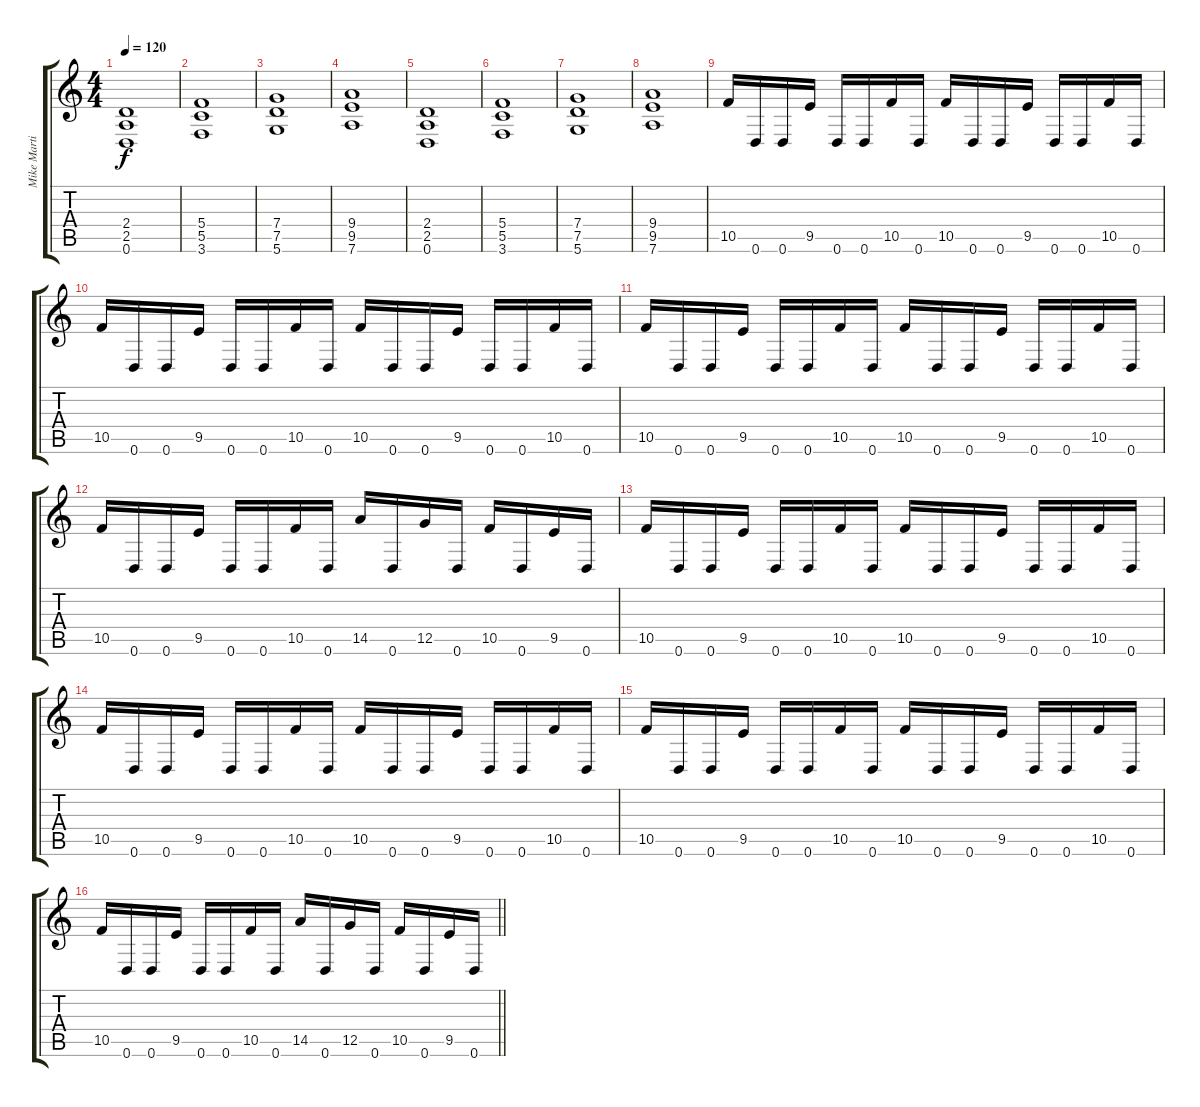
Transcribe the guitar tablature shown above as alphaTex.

\track ("Mike Martin" "Mike Marti") {instrument distortionguitar}
\staff {score tabs}
\tuning (D4 A3 F3 C3 G2 D2) {hide}
\ts (4 4)
\tempo 120
\clef g2
\ks c
(2.4 2.5 0.6).1{dy f} |
(5.4 5.5 3.6).1 |
(7.4 7.5 5.6).1 |
(9.4 9.5 7.6).1 |
(2.4 2.5 0.6).1 |
(5.4 5.5 3.6).1 |
(7.4 7.5 5.6).1 |
(9.4 9.5 7.6).1 |
10.5.16 0.6.16 0.6.16 9.5.16 0.6.16 0.6.16 10.5.16 0.6.16 10.5.16 0.6.16 0.6.16 9.5.16 0.6.16 0.6.16 10.5.16 0.6.16 |
10.5.16 0.6.16 0.6.16 9.5.16 0.6.16 0.6.16 10.5.16 0.6.16 10.5.16 0.6.16 0.6.16 9.5.16 0.6.16 0.6.16 10.5.16 0.6.16 |
10.5.16 0.6.16 0.6.16 9.5.16 0.6.16 0.6.16 10.5.16 0.6.16 10.5.16 0.6.16 0.6.16 9.5.16 0.6.16 0.6.16 10.5.16 0.6.16 |
10.5.16 0.6.16 0.6.16 9.5.16 0.6.16 0.6.16 10.5.16 0.6.16 14.5.16 0.6.16 12.5.16 0.6.16 10.5.16 0.6.16 9.5.16 0.6.16 |
10.5.16 0.6.16 0.6.16 9.5.16 0.6.16 0.6.16 10.5.16 0.6.16 10.5.16 0.6.16 0.6.16 9.5.16 0.6.16 0.6.16 10.5.16 0.6.16 |
10.5.16 0.6.16 0.6.16 9.5.16 0.6.16 0.6.16 10.5.16 0.6.16 10.5.16 0.6.16 0.6.16 9.5.16 0.6.16 0.6.16 10.5.16 0.6.16 |
10.5.16 0.6.16 0.6.16 9.5.16 0.6.16 0.6.16 10.5.16 0.6.16 10.5.16 0.6.16 0.6.16 9.5.16 0.6.16 0.6.16 10.5.16 0.6.16 |
\barLineRight lightlight
10.5.16 0.6.16 0.6.16 9.5.16 0.6.16 0.6.16 10.5.16 0.6.16 14.5.16 0.6.16 12.5.16 0.6.16 10.5.16 0.6.16 9.5.16 0.6.16
